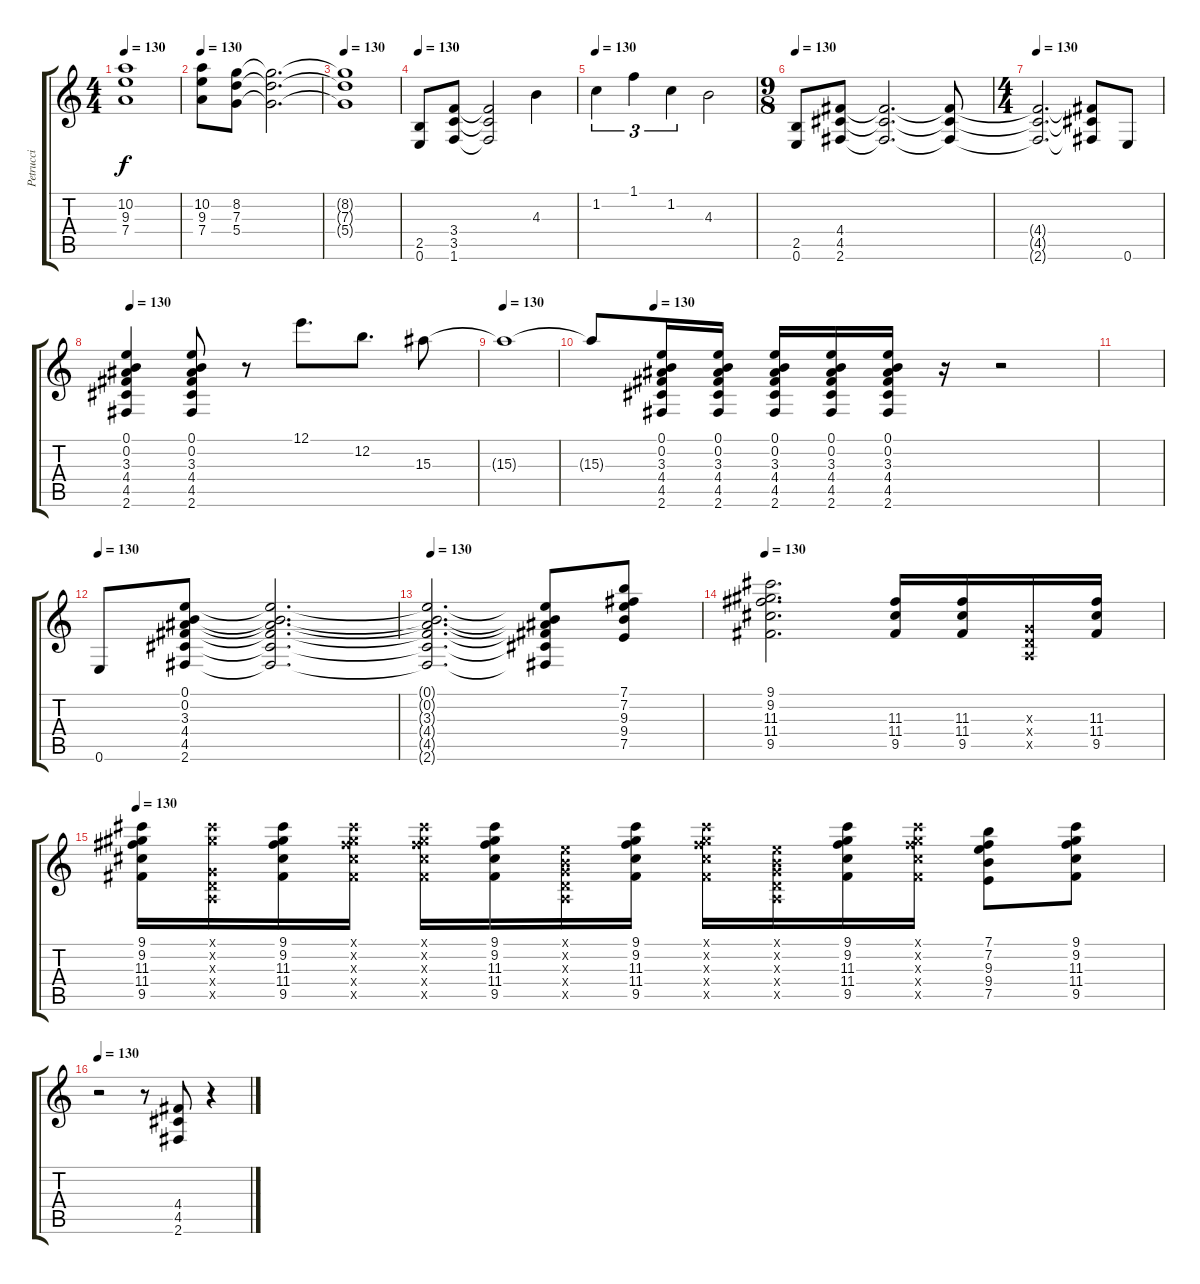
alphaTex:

\track ("Petrucci" "Petrucci") {instrument distortionguitar}
\staff {score tabs}
\tuning (E4 B3 G3 D3 A2 E2) {hide}
\ts (4 4)
\tempo 130
\clef g2
\ks c
(10.2{t} 9.3{t} 7.4{t}).1{dy f} |
\tempo 130
(10.2 9.3 7.4).8 (8.2 7.3 5.4).8 (8.2{t} 7.3{t} 5.4{t}).2{d} |
\tempo 130
(8.2{t} 7.3{t} 5.4{t}).1 |
\tempo 130
(2.5 0.6).8 (3.4 3.5 1.6).8 (3.4{t} 3.5{t} 1.6{t}).2 4.3.4 |
\tempo 130
1.2.4{tu (3 2)} 1.1.4{tu (3 2)} 1.2.4{tu (3 2)} 4.3.2 |
\ts (9 8)
\tempo 130
(2.5 0.6).8 (4.4 4.5 2.6).8 (4.4{t} 4.5{t} 2.6{t}).2{d} (4.4{t} 4.5{t} 2.6{t}).8 |
\ts (4 4)
\tempo 130
(4.4{t} 4.5{t} 2.6{t}).2{d} (4.4{t} 4.5{t} 2.6{t}).8 0.6.8 |
\tempo 130
(0.1 0.2 3.3 4.4 4.5 2.6).4 (0.1 0.2 3.3 4.4 4.5 2.6).8 r.8 12.1.8{d} 12.2.8{d} 15.3.8 |
\tempo 130
15.3{t}.1 |
\tempo (130 0.125)
15.3{t}.8 (0.1 0.2 3.3 4.4 4.5 2.6).16 (0.1 0.2 3.3 4.4 4.5 2.6).16 (0.1 0.2 3.3 4.4 4.5 2.6).16 (0.1 0.2 3.3 4.4 4.5 2.6).16 (0.1 0.2 3.3 4.4 4.5 2.6).16 r.16 r.2 |
|
\tempo 130
0.6.8 (0.1 0.2 3.3 4.4 4.5 2.6).8 (0.1{t} 0.2{t} 3.3{t} 4.4{t} 4.5{t} 2.6{t}).2{d} |
\tempo 130
(0.1{t} 0.2{t} 3.3{t} 4.4{t} 4.5{t} 2.6{t}).2{d} (0.1{t} 0.2{t} 3.3{t} 4.4{t} 4.5{t} 2.6{t}).8 (7.1 7.2 9.3 9.4 7.5).8 |
\tempo 130
(9.1 9.2 11.3 11.4 9.5).2{d} (11.3 11.4 9.5).16 (11.3 11.4 9.5).16 (0.3{x} 0.4{x} 0.5{x}).16 (11.3 11.4 9.5).16 |
\tempo 130
(9.1 9.2 11.3 11.4 9.5).16 (9.1{x} 9.2{x} 0.3{x} 0.4{x} 0.5{x}).16 (9.1 9.2 11.3 11.4 9.5).16 (9.1{x} 9.2{x} 11.3{x} 11.4{x} 9.5{x}).16 (9.1{x} 9.2{x} 11.3{x} 11.4{x} 9.5{x}).16 (9.1 9.2 11.3 11.4 9.5).16 (0.1{x} 0.2{x} 0.3{x} 0.4{x} 0.5{x}).16 (9.1 9.2 11.3 11.4 9.5).16 (9.1{x} 9.2{x} 11.3{x} 11.4{x} 9.5{x}).16 (0.1{x} 0.2{x} 0.3{x} 0.4{x} 0.5{x}).16 (9.1 9.2 11.3 11.4 9.5).16 (9.1{x} 9.2{x} 11.3{x} 11.4{x} 9.5{x}).16 (7.1 7.2 9.3 9.4 7.5).8 (9.1 9.2 11.3 11.4 9.5).8 |
\tempo 130
r.2 r.8 (4.4 4.5 2.6).8 r.4
